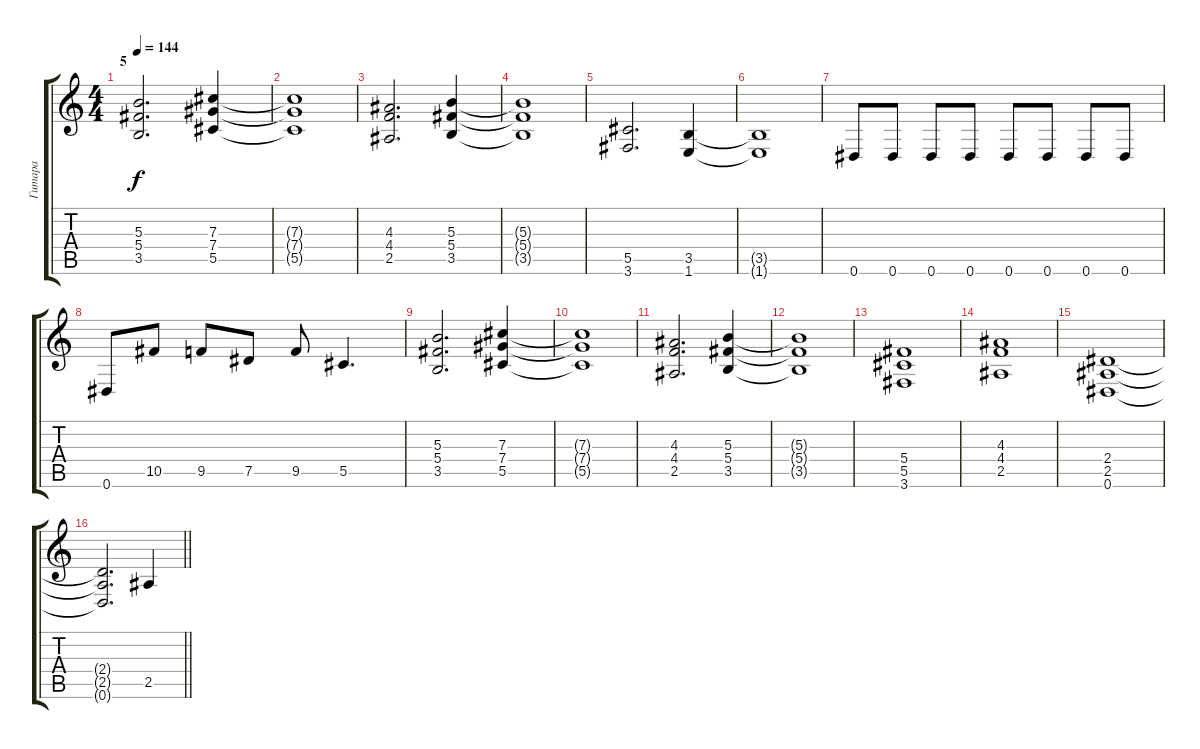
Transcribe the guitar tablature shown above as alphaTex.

\track ("Гитара" "Гитара") {instrument distortionguitar}
\staff {score tabs}
\tuning (Eb4 Bb3 Gb3 Db3 Ab2 Eb2) {hide}
\ts (4 4)
\section ("" "5")
\tempo 144
\clef g2
\ks c
(5.3 5.4 3.5).2{d dy f} (7.3 7.4 5.5).4 |
(7.3{t} 7.4{t} 5.5{t}).1 |
(4.3 4.4 2.5).2{d} (5.3 5.4 3.5).4 |
(5.3{t} 5.4{t} 3.5{t}).1 |
(5.5 3.6).2{d} (3.5 1.6).4 |
(3.5{t} 1.6{t}).1 |
0.6.8 0.6.8 0.6.8 0.6.8 0.6.8 0.6.8 0.6.8 0.6.8 |
0.6.8 10.5.8 9.5.8 7.5.8 9.5.8 5.5.4{d} |
(5.3 5.4 3.5).2{d} (7.3 7.4 5.5).4 |
(7.3{t} 7.4{t} 5.5{t}).1 |
(4.3 4.4 2.5).2{d} (5.3 5.4 3.5).4 |
(5.3{t} 5.4{t} 3.5{t}).1 |
(5.4 5.5 3.6).1 |
(4.3 4.4 2.5).1 |
(2.4 2.5 0.6).1 |
\barLineRight lightlight
(2.4{t} 2.5{t} 0.6{t}).2{d} 2.5.4{instrument acousticguitarsteel}
